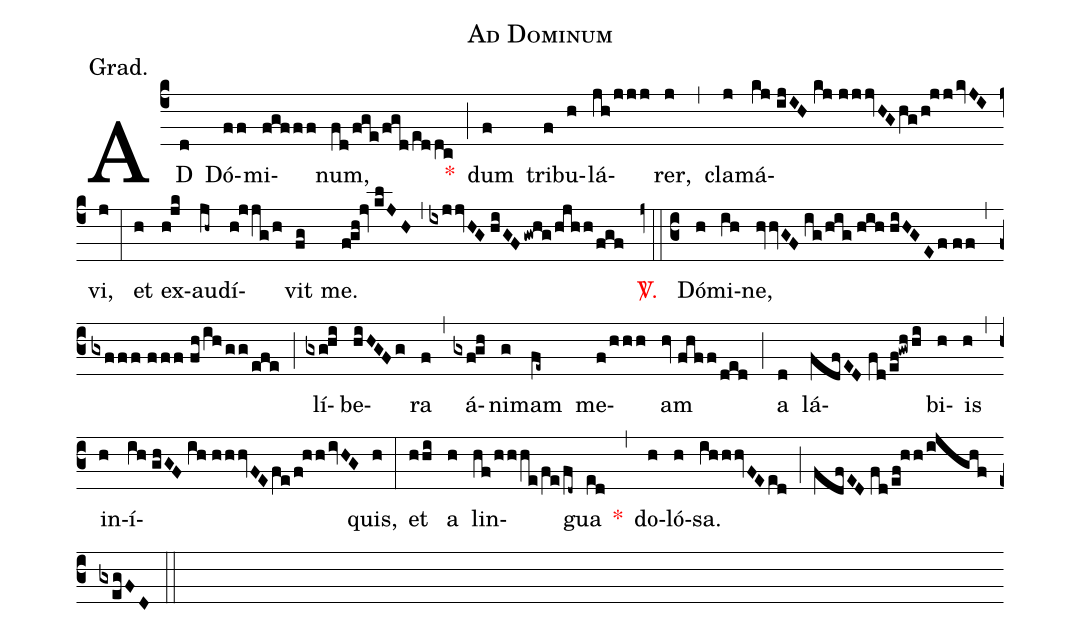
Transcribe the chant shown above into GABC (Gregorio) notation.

name:Ad Dominum;
annotation:Grad.;
mode:V.;
office-part:Gradual;
%%
(c4) AD(d) Dó(ff)mi(fgfff)num,(fd/fge/fgd/eddc) <v>\red{*}</v>(;) dum(f) tri(f)bu(h)lá(jh/jjj)rer,(j) (,) cla(j)má(kj//ijIH//kj//jjjvHG/hg/h!jj/kvJI)vi,(j) (:) et(h) ex(h!jk)au(jh~)dí(h!jjg/h)vit(fg) me.(f!gh!jv//klJH) (,) (ixjjvHG//hiGF/gwhg/hjhh/fgf) <v>\red{\Vbar.}</v>(z0::c3) Dó(h)mi(ih)ne,(hvvGF//ig/hig//hih//hiHGE/f//ff) (,) (gxfff//fff//fh/ih/gg/efe) (;) lí(gxg!hi)be(hiHGFg)ra(f) (,) á(gxf!gh)ni(g)mam(fe~) me(f/hhh)am(hv//fhff/ded) (;) a(d) lá(fdfED//fd/ef!gwh/hi)bi(h)is(h) (,) in(h)í(ih//ghGF//ih//hhhvFE/fe/f!hh/ivHG)quis,(h) (:) et(hhi) a(h) lin(hf/hhhe/fe/fd~)gua(ed) <v>\red{*}</v>(,) do(h)ló(h)sa.(ihhhvFEed) (;) (fdfED//fd/ef!hh/ijghf//gxegFD) (::)
